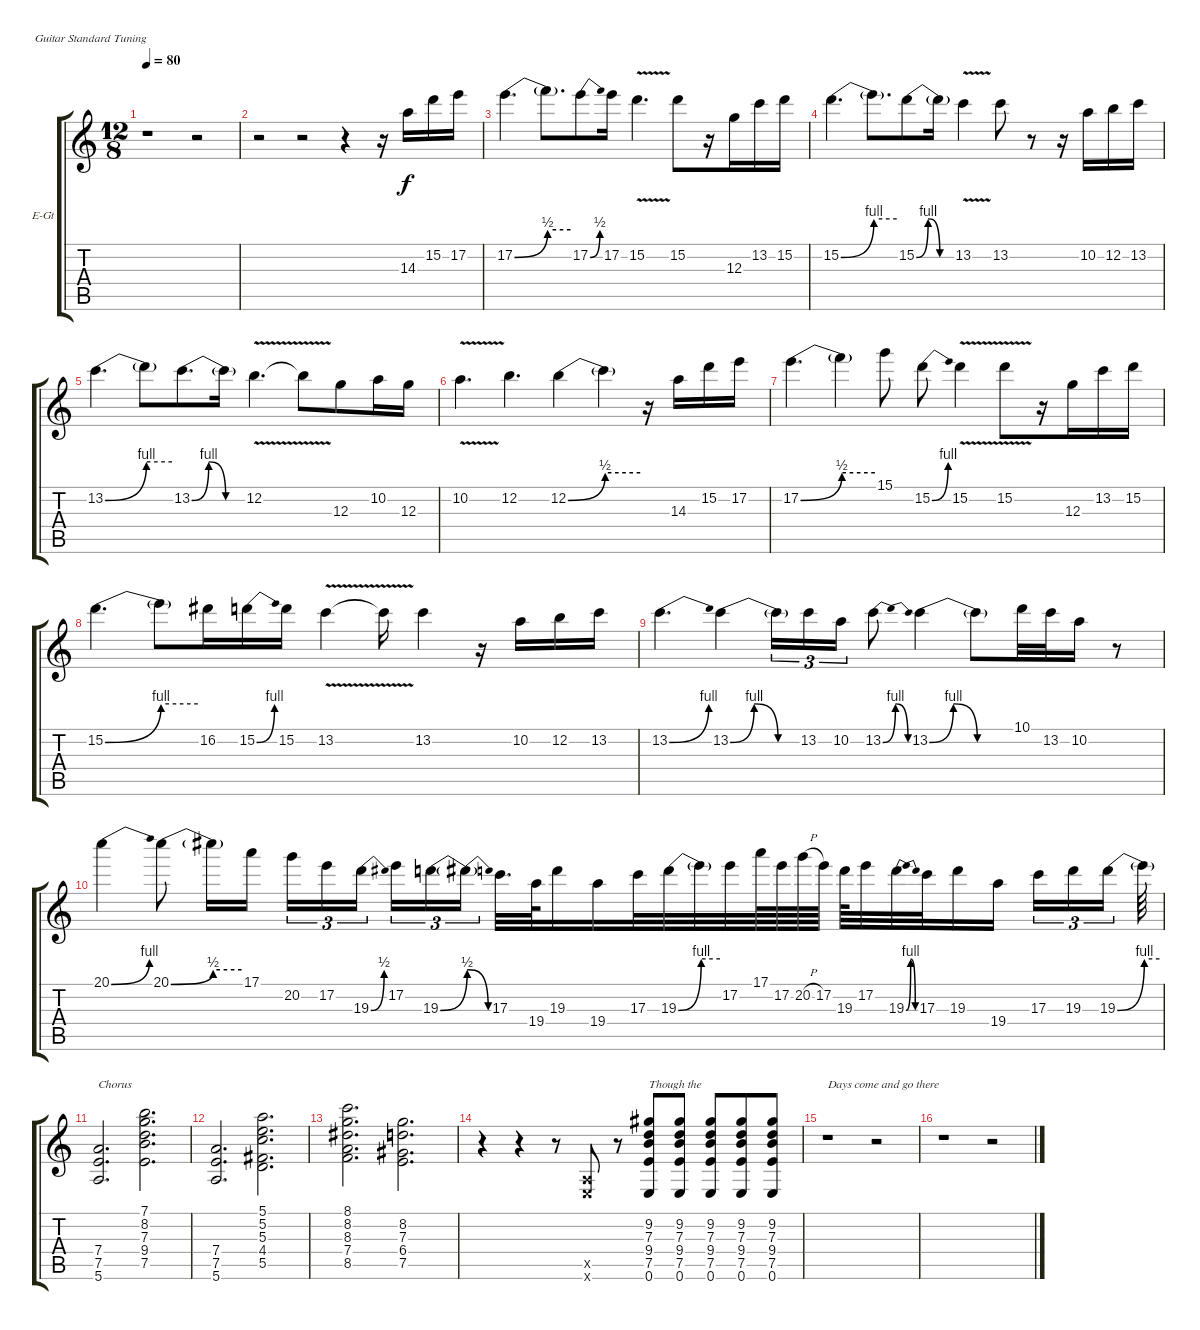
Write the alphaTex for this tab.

\bracketExtendMode groupsimilarinstruments
\firstSystemTrackNameOrientation horizontal
\otherSystemsTrackNameOrientation horizontal
\track ("Dist. Guitar Solo" "E-Gt") {instrument distortionguitar}
\staff {score tabs}
\tuning (E4 B3 G3 D3 A2 E2)
\ts (12 8)
\tempo 80
\clef g2
\ks c
r.1{dy f} r.2 |
r.2 r.2 r.4 r.16 14.3.16 15.2.16 17.2.16 |
17.2{be (bend 0 0 60 2)}.4{d} 17.2{be (hold 0 2 60 2) t}.8{d} 17.2{be (bend 0 0 60 2)}.8 17.2.16 15.2{v}.4{d} 15.2.8 r.16 12.3.16 13.2.16 15.2.16 |
15.2{be (bend 0 0 60 4)}.4{d} 15.2{be (hold 0 4 60 4) t}.8{d} 15.2{be (bendrelease 0 0 30 4 30 4 60 0)}.8 15.2{be (hold 0 0 60 0) t}.16 13.2{v}.4 13.2.8 r.8 r.16 10.2.16 12.2.16 13.2.16 |
13.2{be (bend 0 0 60 4)}.4{d} 13.2{be (hold 0 4 60 4) t}.8 13.2{be (bendrelease 0 0 30 4 30 4 60 0)}.8{d} 13.2{be (hold 0 0 60 0) t}.16 12.2{v}.4{d} 12.2{v t}.8 12.3.8 10.2.16 12.3.16 |
10.2{v}.4{d} 12.2.4{d} 12.2{be (bend 0 0 60 2)}.4 12.2{be (hold 0 2 60 2) t}.4 r.16 14.3.16 15.2.16 17.2.16 |
17.2{be (bend 0 0 60 2)}.4{d} 17.2{be (hold 0 2 60 2) t}.4 15.1.8 15.2{be (bend 0 0 60 4)}.8 15.2{v}.4 15.2{v}.8 r.16 12.3.16 13.2.16 15.2.16 |
15.2{be (bend 0 0 60 4)}.4{d} 15.2{be (hold 0 4 60 4) t}.8 16.2.16 15.2{be (bend 0 0 60 4)}.16 15.2.16 13.2{v}.4 13.2{v t}.16 13.2.4 r.16 10.2.16 12.2.16 13.2.16 |
13.2{be (bend 0 0 60 4)}.4{d} 13.2{be (bendrelease 0 0 30 4 30 4 60 0)}.4 13.2{be (hold 0 0 60 0) t}.16{tu (3 2)} 13.2.16{tu (3 2)} 10.2.16{tu (3 2)} 13.2{be (bendrelease 0 0 30 4 30 4 60 0)}.8 13.2{be (bendrelease 0 0 30 4 30 4 60 0)}.4 13.2{be (hold 0 0 60 0) t}.8 10.1.32 13.2.32 10.2.16 r.8 |
20.1{be (bend 0 0 60 4)}.4 20.1{be (bend 0 0 60 2)}.8 20.1{be (hold 0 2 60 2) t}.16 17.1.16 20.2.16{tu (3 2)} 17.2.16{tu (3 2)} 19.3{be (bend 0 0 60 2)}.16{tu (3 2)} 17.2.16{tu (3 2)} 19.3{be (bend 0 0 60 2)}.16{tu (3 2)} 19.3{be (release 0 2 60 0) t}.16{tu (3 2)} 17.3.32{d} 19.4.64 19.3.16 19.4.16 17.3.32 19.3{be (bend 0 0 60 4)}.32 19.3{be (hold 0 4 60 4) t}.32 17.2.32 17.1.64 17.2.64 20.2{h}.64 17.2.64 19.3.64 17.2.32 19.3{be (bendrelease 0 0 30 4 30 4 60 0)}.32 17.3.32 19.3.16 19.4.16 17.3.16{tu (3 2)} 19.3.16{tu (3 2)} 19.3{be (bend 0 0 60 4)}.16{tu (3 2)} 19.3{be (hold 0 4 60 4) t}.64 |
(7.4 7.5 5.6).2{d txt "Chorus"} (7.1 8.2 7.3 9.4 7.5).2{d} |
(7.4 7.5 5.6).2{d} (5.1 5.2 5.3 4.4 5.5).2{d} |
(8.1 8.2 8.3 7.4 8.5).2{d} (8.2 7.3 6.4 7.5).2{d} |
r.4 r.4 r.8 (0.5{x} 0.6{x}).8 r.8 (9.2 7.3 9.4 7.5 0.6).8{txt "Though the"} (9.2 7.3 9.4 7.5 0.6).8 (9.2 7.3 9.4 7.5 0.6).8 (9.2 7.3 9.4 7.5 0.6).8 (9.2 7.3 9.4 7.5 0.6).8 |
r.1{txt "Days come and go there"} r.2 |
r.1 r.2
